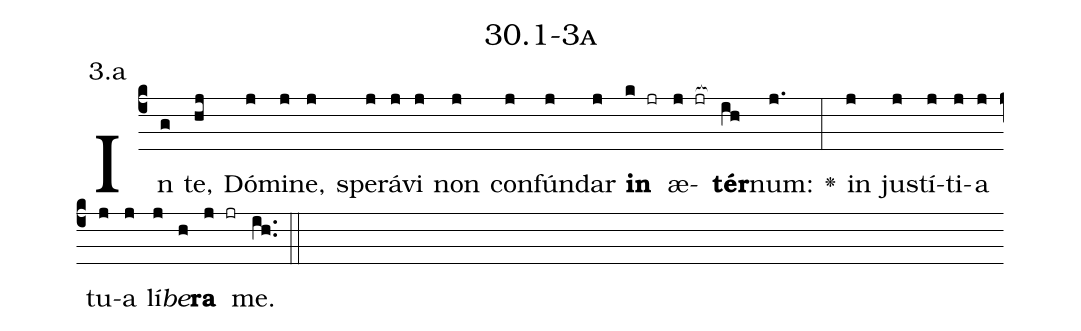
name: 30.1-3a;
annotation: 3.a;
%%
(c4)In(g) te,(hj) Dó(j)mi(j)ne,(j) spe(j)rá(j)vi(j) non(j) con(j)fún(j)dar(j) <b>in</b>(k jr) æ(j jr[ocb:1{])<b>tér</b>(ih[ocb:0}])num:(j.) <v>\greheightstar</v>(:) in(j) jus(j)tí(j)ti(j)a(j) tu(j)a(j) lí(j)<i>be</i>(h)<b>ra</b>(j jr) me.(ih..) (::)


%E(j) u(j) o(j) u(h) a(j) e.(ih..) (::)
